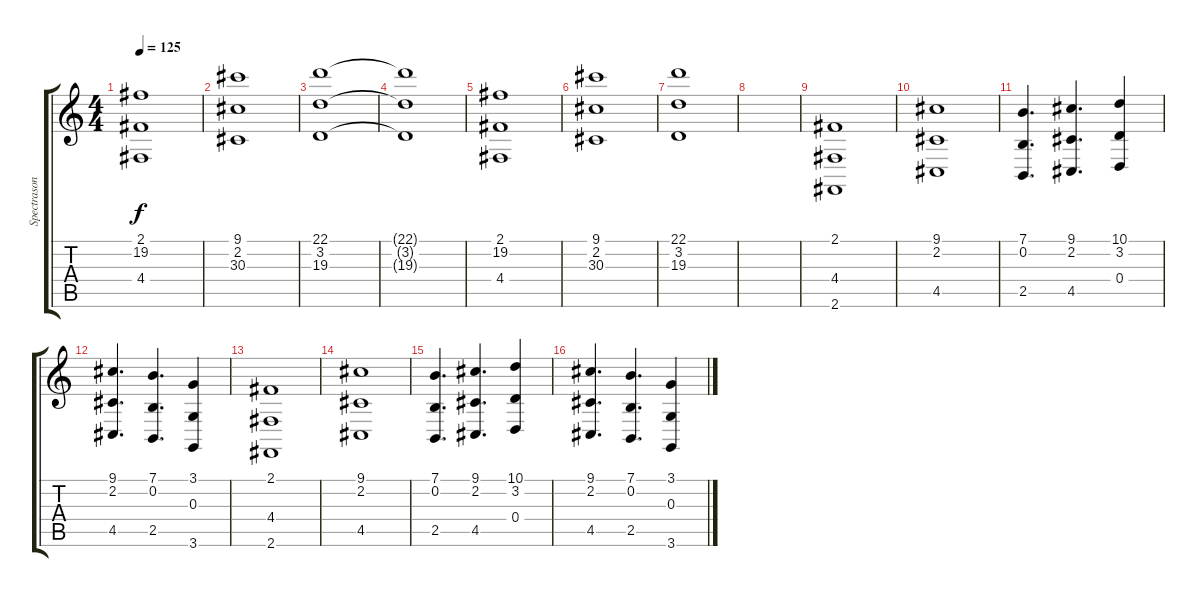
\track ("Spectrasonics Omnisphere" "Spectrason") {instrument synthstrings2}
\staff {score tabs}
\tuning (E4 B3 G3 D3 A2 E2) {hide}
\ts (4 4)
\tempo 125
\clef g2
\ks c
(2.1 19.2 4.4).1{dy f} |
(9.1 2.2 30.3).1 |
(22.1 3.2 19.3).1 |
(22.1{t} 3.2{t} 19.3{t}).1 |
(2.1 19.2 4.4).1 |
(9.1 2.2 30.3).1 |
(22.1 3.2 19.3).1 |
|
(2.1 4.4 2.6).1{volume 12} |
(9.1 2.2 4.5).1 |
(7.1 0.2 2.5).4{d} (9.1 2.2 4.5).4{d} (10.1 3.2 0.4).4 |
(9.1 2.2 4.5).4{d} (7.1 0.2 2.5).4{d} (3.1 0.3 3.6).4 |
(2.1 4.4 2.6).1 |
(9.1 2.2 4.5).1 |
(7.1 0.2 2.5).4{d} (9.1 2.2 4.5).4{d} (10.1 3.2 0.4).4 |
(9.1 2.2 4.5).4{d} (7.1 0.2 2.5).4{d} (3.1 0.3 3.6).4
